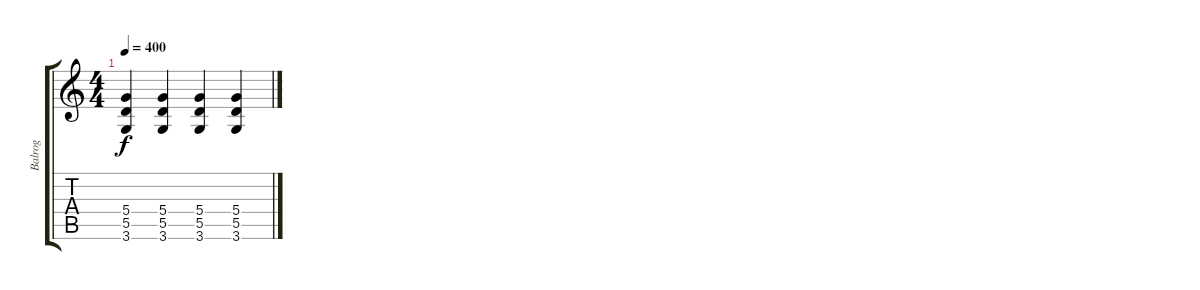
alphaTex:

\track ("Balrog" "Balrog") {instrument distortionguitar}
\staff {score tabs}
\tuning (E4 B3 G3 D3 A2 E2) {hide}
\ts (4 4)
\tempo 400
\clef g2
\ks c
(5.4 5.5 3.6).4{dy f} (5.4 5.5 3.6).4 (5.4 5.5 3.6).4 (5.4 5.5 3.6).4
